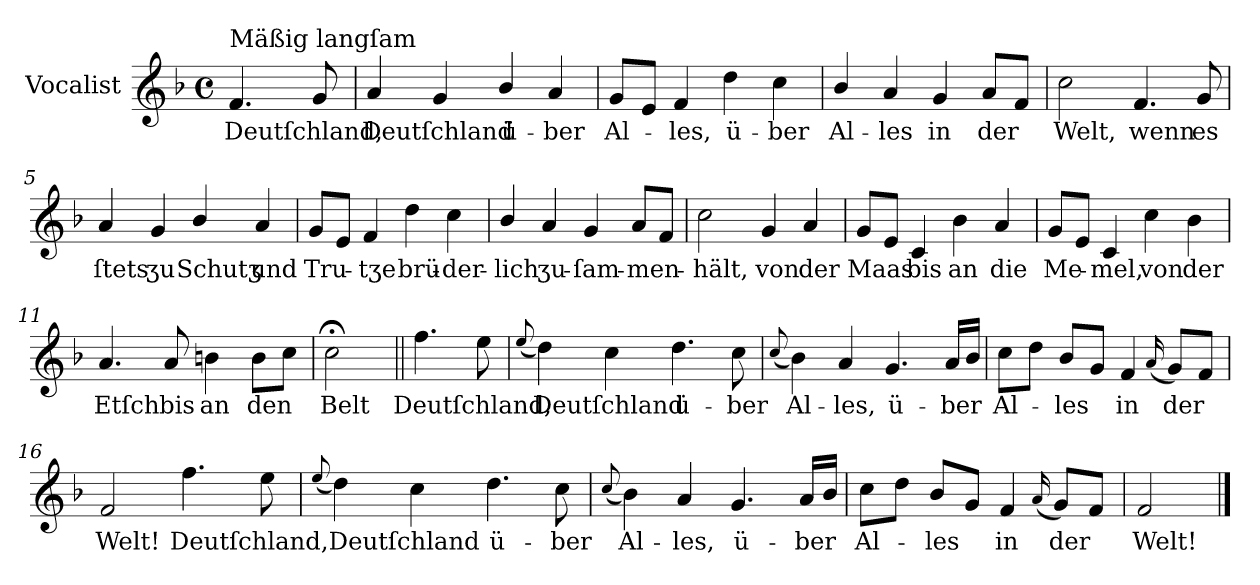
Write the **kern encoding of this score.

**kern	**text
*part1	*part1
*staff1	*staff1
*I"Vocalist	*
*k[b-]	*
*F:	*
*M4/4	*
*met(c)	*
=	=
!LO:TX:a:t=Mäßig langſam	!
4.f	Deutſchland,
8g	.
=1	=1
4a	Deutſchland
4g	.
4b-/	ü-
4a	-ber
=2	=2
8gL	Al-
8eJ	.
4f	-les,
4dd	ü-
4cc	-ber
=3	=3
4b-/	Al-
4a	-les
4g	in
8aL	der
8fJ	.
=4	=4
2cc	Welt,
4.f	wenn
8g	es
=5	=5
4a	ſtets
4g	ʒu
4b-/	Schutʒ
4a	und
=6	=6
8gL	Tru-
8eJ	.
4f	-tʒe
4dd	brü-
4cc	-der-
=7	=7
4b-/	-lich
4a	ʒu-
4g	-ſam-
8aL	-men-
8fJ	.
=8	=8
2cc	-hält,
4g	von
4a	der
=9	=9
8gL	Maas
8eJ	.
4c	bis
4b-	an
4a	die
=10	=10
8gL	Me-
8eJ	.
4c	-mel,
4cc	von
4b-	der
=11	=11
4.a	Etſch
8a	bis
4bn	an
8bL	den
8ccJ	.
=12	=12
2cc;<	Belt
=||	=||
4.ff	Deutſchland,
8ee	.
=13	=13
(8qqee	.
4dd)	Deutſchland
4cc	.
4.dd	ü-
8cc	-ber
=14	=14
(8qqcc	.
4b-)	Al-
4a	-les,
4.g	ü-
16aLL	-ber
16b-/JJ	.
=15	=15
8ccL	Al-
8ddJ	.
8b-L	-les
8gJ	.
4f	in
(16qqa	.
8gL)	der
8fJ	.
=16	=16
2f	Welt!
4.ff	Deutſchland,
8ee	.
=17	=17
(8qqee	.
4dd)	Deutſchland
4cc	.
4.dd	ü-
8cc	-ber
=18	=18
(8qqcc	.
4b-)	Al-
4a	-les,
4.g	ü-
16aLL	-ber
16b-JJ	.
=19	=19
8ccL	Al-
8ddJ	.
8b-L	-les
8gJ	.
4f	in
(16qqa	.
8gL)	der
8fJ	.
=20	=20
2f	Welt!
==	==
*-	*-
